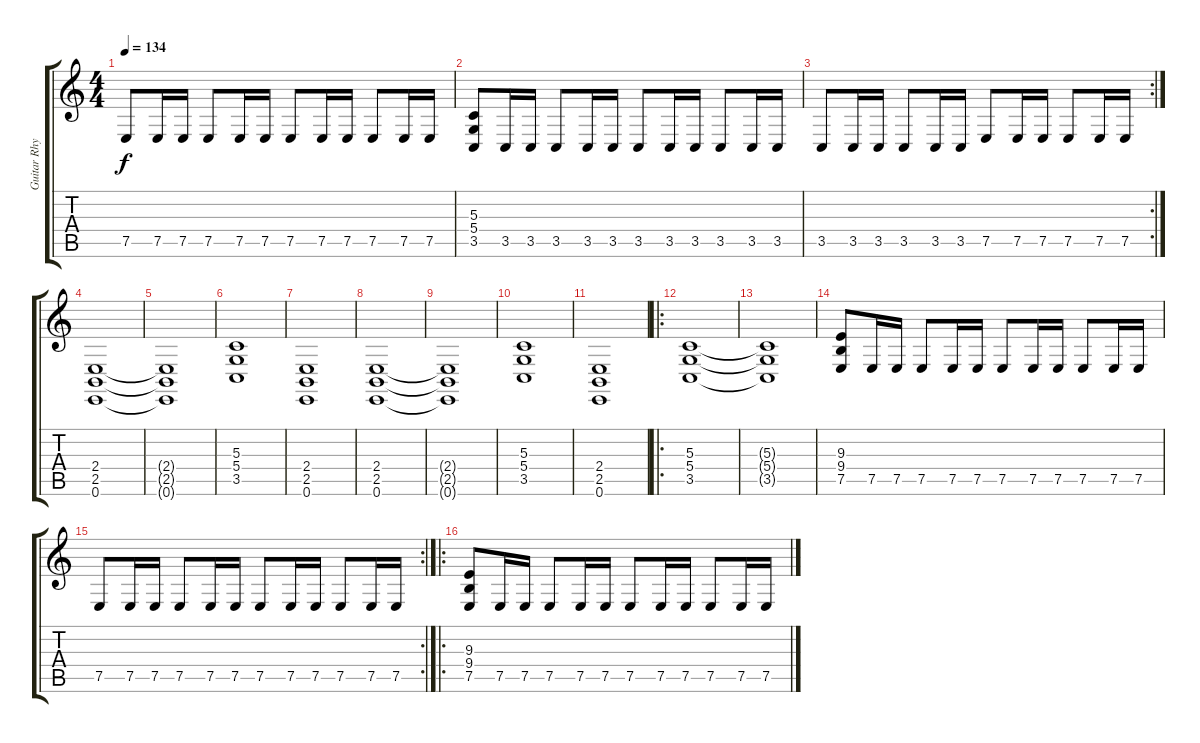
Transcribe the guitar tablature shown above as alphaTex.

\track ("Guitar Rhythm" "Guitar Rhy") {instrument lead5charang}
\staff {score tabs}
\tuning (E4 B3 G3 D3 A2 E2) {hide}
\ts (4 4)
\tempo 134
\clef g2
\ks c
7.5.8{dy f} 7.5.16 7.5.16 7.5.8 7.5.16 7.5.16 7.5.8 7.5.16 7.5.16 7.5.8 7.5.16 7.5.16 |
(5.3 5.4 3.5).8 3.5.16 3.5.16 3.5.8 3.5.16 3.5.16 3.5.8 3.5.16 3.5.16 3.5.8 3.5.16 3.5.16 |
\rc 2
3.5.8 3.5.16 3.5.16 3.5.8 3.5.16 3.5.16 7.5.8 7.5.16 7.5.16 7.5.8 7.5.16 7.5.16 |
(2.4 2.5 0.6).1 |
(2.4{t} 2.5{t} 0.6{t}).1 |
(5.3 5.4 3.5).1 |
(2.4 2.5 0.6).1 |
(2.4 2.5 0.6).1 |
(2.4{t} 2.5{t} 0.6{t}).1 |
(5.3 5.4 3.5).1 |
(2.4 2.5 0.6).1 |
\ro
(5.3 5.4 3.5).1 |
(5.3{t} 5.4{t} 3.5{t}).1 |
(9.3 9.4 7.5).8 7.5.16 7.5.16 7.5.8 7.5.16 7.5.16 7.5.8 7.5.16 7.5.16 7.5.8 7.5.16 7.5.16 |
\rc 2
7.5.8 7.5.16 7.5.16 7.5.8 7.5.16 7.5.16 7.5.8 7.5.16 7.5.16 7.5.8 7.5.16 7.5.16 |
\ro
(9.3 9.4 7.5).8 7.5.16 7.5.16 7.5.8 7.5.16 7.5.16 7.5.8 7.5.16 7.5.16 7.5.8 7.5.16 7.5.16
